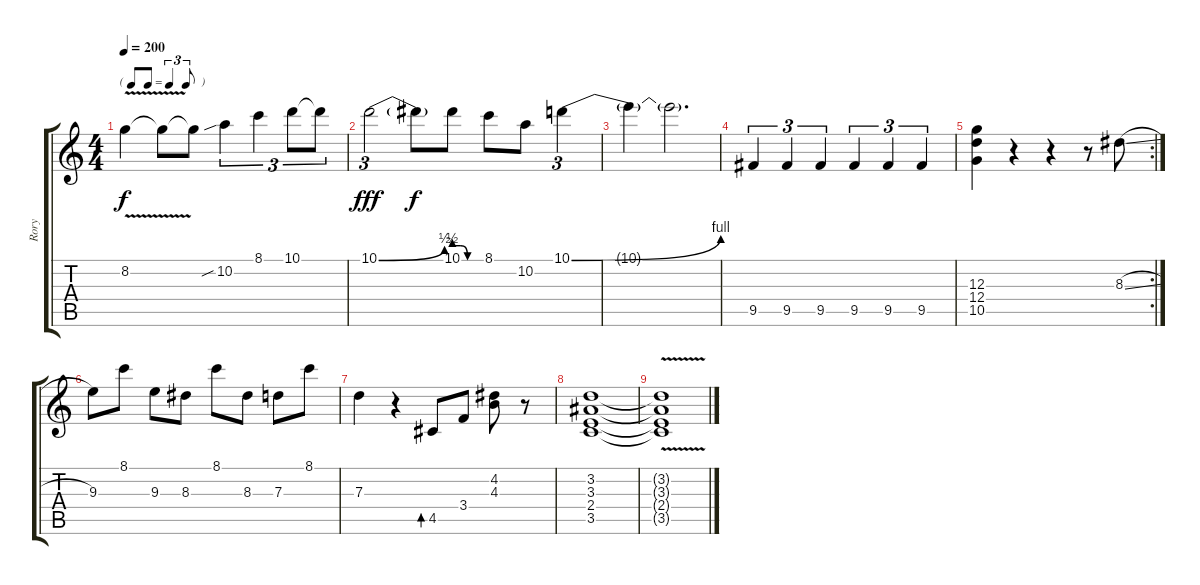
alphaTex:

\track ("Rory" "Rory") {instrument overdrivenguitar}
\staff {score tabs}
\tuning (E4 B3 G3 D3 A2 E2) {hide}
\ts (4 4)
\tf triplet8th
\tempo 200
\clef g2
\ks c
8.2{v t}.4{dy f} 8.2{t}.8 8.2{t}.8 10.2{sib}.4{tu (3 2)} 8.1.4{tu (3 2)} 10.1.8{tu (3 2)} 10.1{t}.8{tu (3 2)} |
10.1{be (bend 0 0 60 2)}.2{tu (3 2) dy fff} 10.1{t}.8{dy f} 10.1{be (custom 0 2 15 2 30 0 60 0)}.8 8.1.8 10.2.8 10.1{be (bend 0 0 60 4)}.4{tu (3 2)} |
10.1{t}.4 10.1{t}.2{d} |
9.5.4{tu (3 2)} 9.5.4{tu (3 2)} 9.5.4{tu (3 2)} 9.5.4{tu (3 2)} 9.5.4{tu (3 2)} 9.5.4{tu (3 2)} |
\rc 2
(12.3 12.4 10.5).4 r.4 r.4 r.8 8.3{sl}.8 |
9.3.8 8.1.8 9.3.8 8.3.8 8.1.8 8.3.8 7.3.8 8.1.8 |
7.3.4 r.4 4.5.8{bd 240} 3.4.8 (4.2 4.3).8 r.8 |
(3.2 3.3 2.4 3.5).1 |
(3.2{v t} 3.3{v t} 2.4{v t} 3.5{v t}).1
